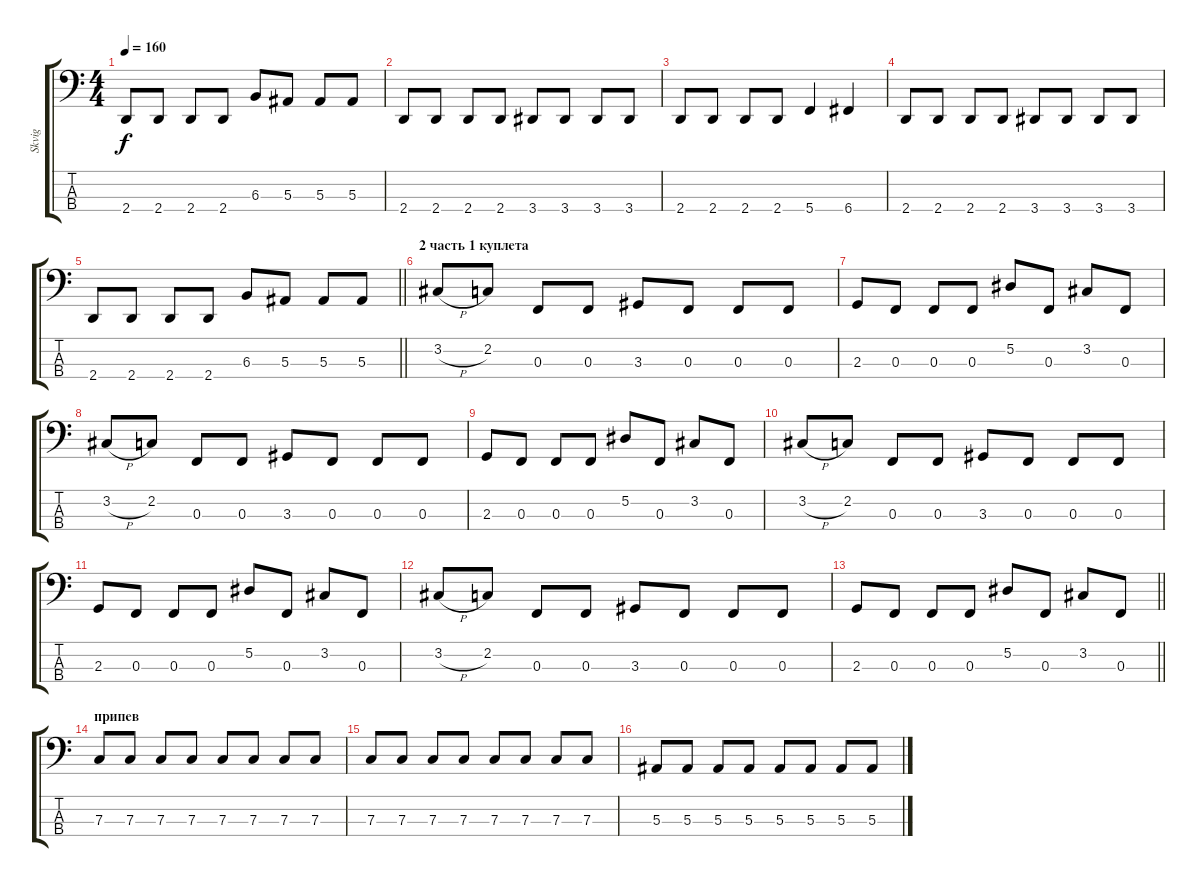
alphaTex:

\track ("Skvig" "Skvig") {instrument slapbass1}
\staff {score tabs}
\tuning (Eb2 Bb1 F1 C1) {hide}
\ts (4 4)
\tempo 160
\clef f4
\ks c
2.4.8{dy f} 2.4.8 2.4.8 2.4.8 6.3.8 5.3.8 5.3.8 5.3.8 |
2.4.8 2.4.8 2.4.8 2.4.8 3.4.8 3.4.8 3.4.8 3.4.8 |
2.4.8 2.4.8 2.4.8 2.4.8 5.4.4 6.4.4 |
2.4.8 2.4.8 2.4.8 2.4.8 3.4.8 3.4.8 3.4.8 3.4.8 |
\barLineRight lightlight
2.4.8 2.4.8 2.4.8 2.4.8 6.3.8 5.3.8 5.3.8 5.3.8 |
\section ("" "2 часть 1 куплета")
3.2{h}.8 2.2.8 0.3.8 0.3.8 3.3.8 0.3.8 0.3.8 0.3.8 |
2.3.8 0.3.8 0.3.8 0.3.8 5.2.8 0.3.8 3.2.8 0.3.8 |
3.2{h}.8 2.2.8 0.3.8 0.3.8 3.3.8 0.3.8 0.3.8 0.3.8 |
2.3.8 0.3.8 0.3.8 0.3.8 5.2.8 0.3.8 3.2.8 0.3.8 |
3.2{h}.8 2.2.8 0.3.8 0.3.8 3.3.8 0.3.8 0.3.8 0.3.8 |
2.3.8 0.3.8 0.3.8 0.3.8 5.2.8 0.3.8 3.2.8 0.3.8 |
3.2{h}.8 2.2.8 0.3.8 0.3.8 3.3.8 0.3.8 0.3.8 0.3.8 |
\barLineRight lightlight
2.3.8 0.3.8 0.3.8 0.3.8 5.2.8 0.3.8 3.2.8 0.3.8 |
\section ("" "припев")
7.3.8 7.3.8 7.3.8 7.3.8 7.3.8 7.3.8 7.3.8 7.3.8 |
7.3.8 7.3.8 7.3.8 7.3.8 7.3.8 7.3.8 7.3.8 7.3.8 |
5.3.8 5.3.8 5.3.8 5.3.8 5.3.8 5.3.8 5.3.8 5.3.8
